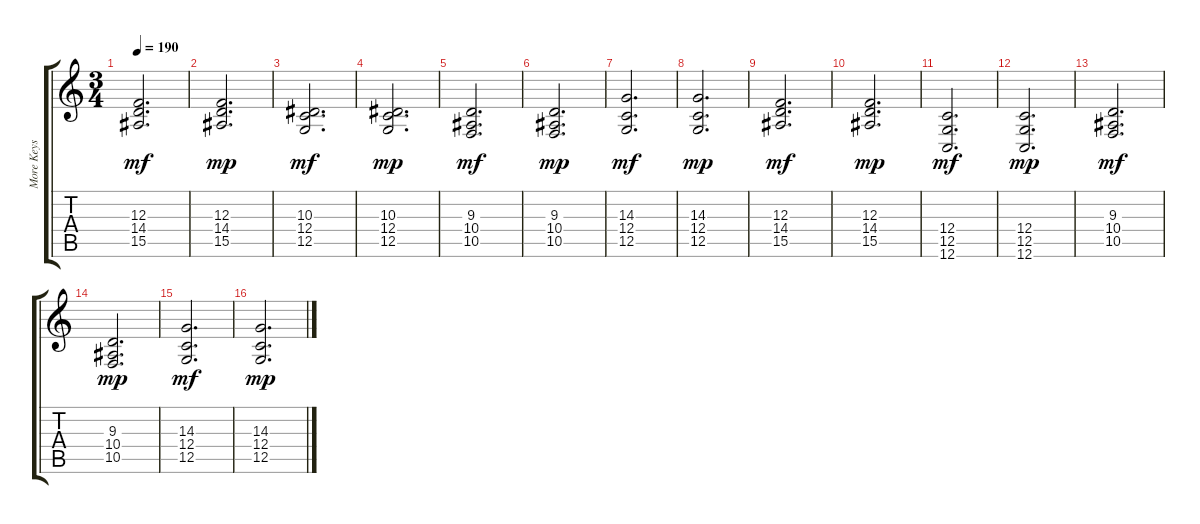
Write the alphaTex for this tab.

\track ("More Keys" "More Keys") {instrument stringensemble1}
\staff {score tabs}
\tuning (D4 A3 F3 C3 G2 C2) {hide}
\ts (3 4)
\tempo 190
\clef g2
\ks c
(12.3 14.4 15.5).2{d dy mf} |
(12.3 14.4 15.5).2{d dy mp} |
(10.3 12.4 12.5).2{d dy mf} |
(10.3 12.4 12.5).2{d dy mp} |
(9.3 10.4 10.5).2{d dy mf} |
(9.3 10.4 10.5).2{d dy mp} |
(14.3 12.4 12.5).2{d dy mf} |
(14.3 12.4 12.5).2{d dy mp} |
(12.3 14.4 15.5).2{d dy mf} |
(12.3 14.4 15.5).2{d dy mp} |
(12.4 12.5 12.6).2{d dy mf} |
(12.4 12.5 12.6).2{d dy mp} |
(9.3 10.4 10.5).2{d dy mf} |
(9.3 10.4 10.5).2{d dy mp} |
(14.3 12.4 12.5).2{d dy mf} |
(14.3 12.4 12.5).2{d dy mp}
